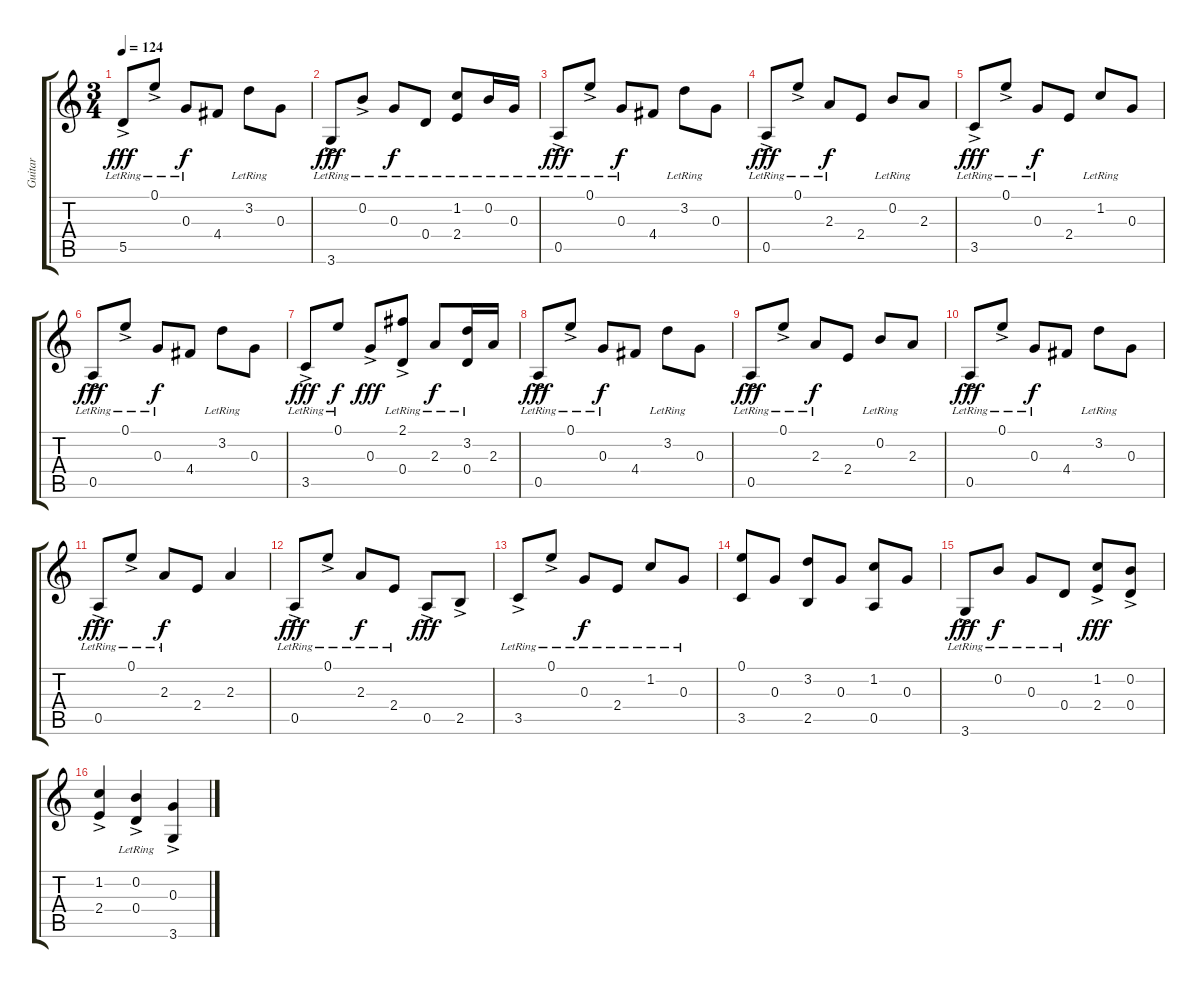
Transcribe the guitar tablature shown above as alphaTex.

\track ("Guitar" "Guitar") {instrument acousticguitarsteel}
\staff {score tabs}
\tuning (E4 B3 G3 D3 A2 E2) {hide}
\ts (3 4)
\tempo 124
\clef g2
\ks c
5.5{ac lr}.8{dy fff} 0.1{ac lr}.8 0.3{lr}.8{dy f} 4.4.8 3.2{lr}.8 0.3.8 |
3.6{ac lr}.8{dy fff} 0.2{ac lr}.8 0.3{lr}.8{dy f} 0.4{lr}.8 (1.2{lr} 2.4{lr}).8 0.2{lr}.16 0.3{lr}.16 |
0.5{ac lr}.8{dy fff} 0.1{ac lr}.8 0.3{lr}.8{dy f} 4.4.8 3.2{lr}.8 0.3.8 |
0.5{ac lr}.8{dy fff} 0.1{ac lr}.8 2.3{lr}.8{dy f} 2.4.8 0.2{lr}.8 2.3.8 |
3.5{ac lr}.8{dy fff} 0.1{ac lr}.8 0.3{lr}.8{dy f} 2.4.8 1.2{lr}.8 0.3.8 |
0.5{ac lr}.8{dy fff} 0.1{ac lr}.8 0.3{lr}.8{dy f} 4.4.8 3.2{lr}.8 0.3.8 |
3.5{ac lr}.8{dy fff} 0.1{lr}.8{dy f} 0.3{ac}.8{dy fff} (2.1{lr} 0.4{ac lr}).8 2.3{lr}.8{dy f} (3.2{lr} 0.4{lr}).16 2.3.16 |
0.5{ac lr}.8{dy fff} 0.1{ac lr}.8 0.3{lr}.8{dy f} 4.4.8 3.2{lr}.8 0.3.8 |
0.5{ac lr}.8{dy fff} 0.1{ac lr}.8 2.3{lr}.8{dy f} 2.4.8 0.2{lr}.8 2.3.8 |
0.5{ac lr}.8{dy fff} 0.1{ac lr}.8 0.3{lr}.8{dy f} 4.4.8 3.2{lr}.8 0.3.8 |
0.5{ac lr}.8{dy fff} 0.1{ac lr}.8 2.3{lr}.8{dy f} 2.4.8 2.3.4 |
0.5{ac lr}.8{dy fff} 0.1{ac lr}.8 2.3{lr}.8{dy f} 2.4{lr}.8 0.5{ac}.8{dy fff} 2.5{ac}.8 |
3.5{ac lr}.8 0.1{ac lr}.8 0.3{lr}.8{dy f} 2.4{lr}.8 1.2{lr}.8 0.3{lr}.8 |
(0.1 3.5).8 0.3.8 (3.2 2.5).8 0.3.8 (1.2 0.5).8 0.3.8 |
3.6{ac lr}.8{dy fff} 0.2{lr}.8{dy f} 0.3{lr}.8 0.4{lr}.8 (1.2{ac} 2.4).8{dy fff} (0.2{ac} 0.4).8 |
(1.2{ac} 2.4).4 (0.2{ac lr} 0.4{lr}).4 (0.3 3.6{ac}).4
